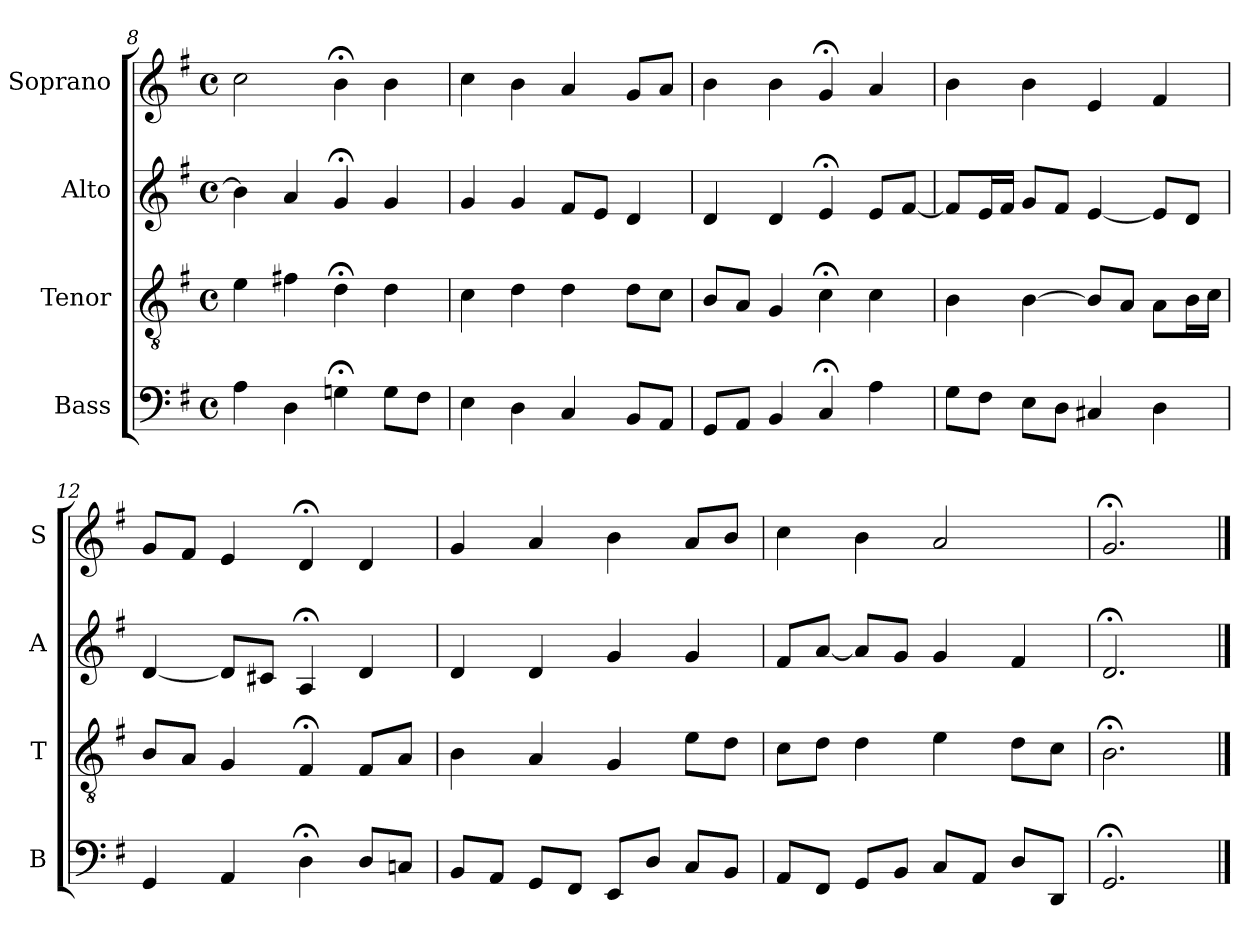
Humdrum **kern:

**kern	**kern	**kern	**kern
*part4	*part3	*part2	*part1
*staff4	*staff3	*staff2	*staff1
*I"Bass	*I"Tenor	*I"Alto	*I"Soprano
*I'B	*I'T	*I'A	*I'S
*clefF4	*clefGv2	*clefG2	*clefG2
*k[f#]	*k[f#]	*k[f#]	*k[f#]
*G:	*G:	*G:	*G:
*M4/4	*M4/4	*M4/4	*M4/4
*met(c)	*met(c)	*met(c)	*met(c)
=8	=8	=8	=8
4A	4e	4b]	2cc
4D	4f#X	4a	.
4Gn;<	4d;<	4g;<	4b;<
8GL	4d	4g	4b
8F#J	.	.	.
=9	=9	=9	=9
4E	4c	4g	4cc
4Di	4di	4gi	4bi
4C	4d	8f#L	4a
.	.	8eJ	.
8BBL	8dL	4d	8gL
8AAJ	8cJ	.	8aJ
=10	=10	=10	=10
8GGL	8BL	4d	4b
8AAJ	8AJ	.	.
4BB	4G	4d	4b
4C;<	4c;<	4e;<	4g;<
4A	4c	8eL	4a
.	.	[8f#J	.
=11	=11	=11	=11
8GL	4B	8f#L]	4b
8F#J	.	16eL	.
.	.	16f#JJ	.
8EL	[4B	8gL	4b
8DJ	.	8f#J	.
4C#X	8BL]	[4e	4e
.	8AJ	.	.
4D	8AL	8eL]	4f#
.	16BL	8dJ	.
.	16cJJ	.	.
=12	=12	=12	=12
4GG	8BL	[4d	8gL
.	8AJ	.	8f#J
4AA	4G	8dL]	4e
.	.	8c#XJ	.
4D;<	4F#;<	4A;<	4d;<
8DL	8F#L	4d	4d
8CnJ	8AJ	.	.
=13	=13	=13	=13
8BBL	4B	4d	4g
8AAJ	.	.	.
8GGL	4A	4d	4a
8FF#J	.	.	.
8EEL	4G	4g	4b
8DJ	.	.	.
8CL	8eL	4g	8aL
8BBJ	8dJ	.	8bJ
=14	=14	=14	=14
8AAL	8cL	8f#L	4cc
8FF#J	8dJ	[8aJ	.
8GGL	4d	8aL]	4b
8BBJ	.	8gJ	.
8CL	4e	4g	2a
8AAJ	.	.	.
8DL	8dL	4f#	.
8DDJ	8cJ	.	.
=15	=15	=15	=15
2.GG;<	2.B;<	2.d;<	2.g;<
==	==	==	==
*-	*-	*-	*-
